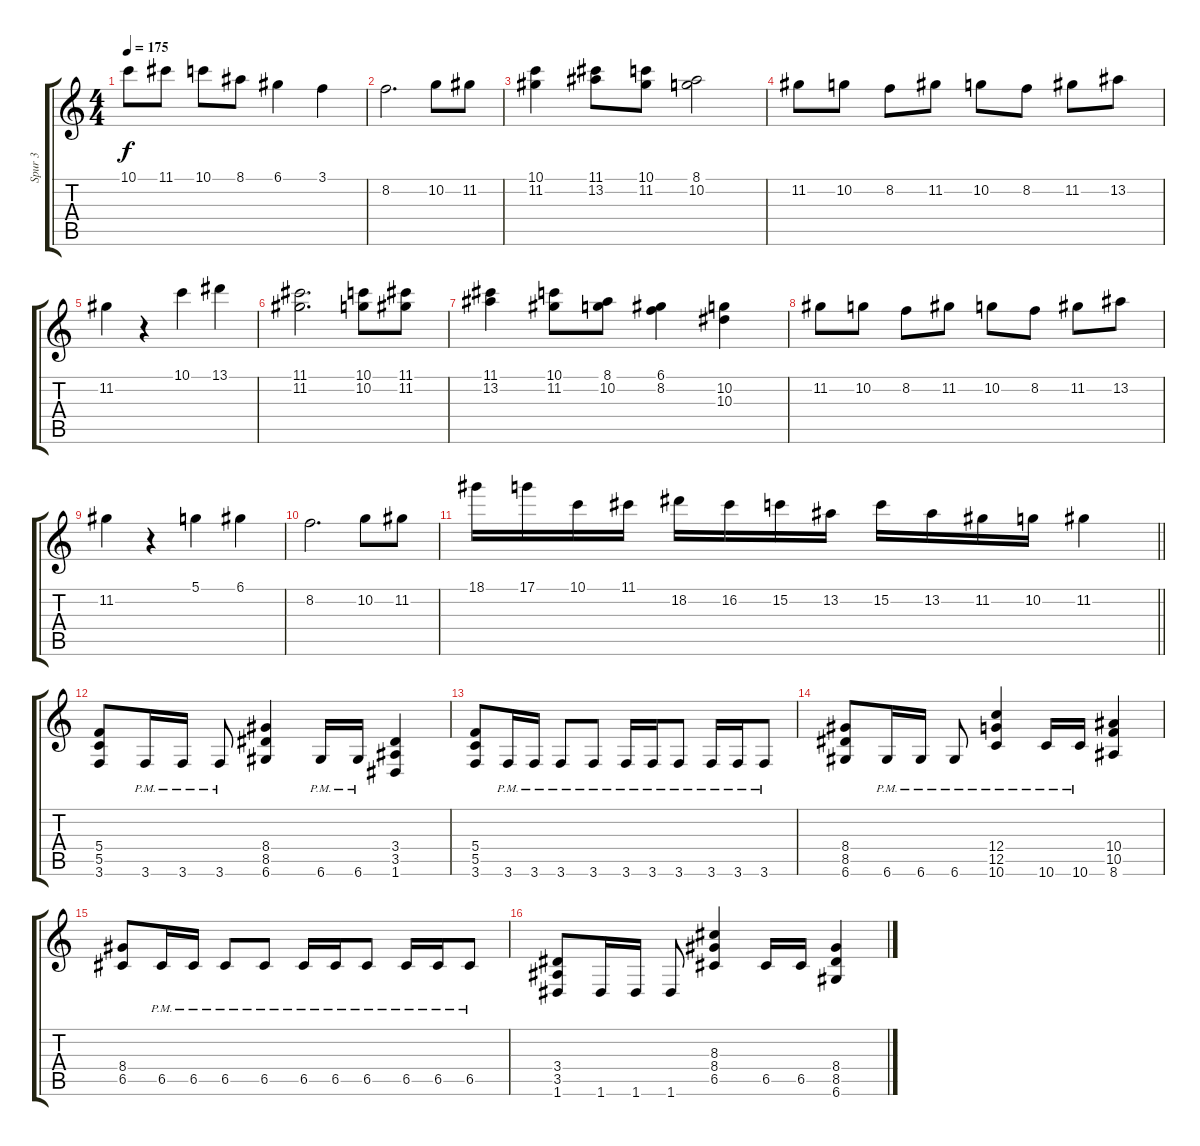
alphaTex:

\track ("Spur 3" "Spur 3") {instrument distortionguitar}
\staff {score tabs}
\tuning (D4 A3 F3 C3 G2 D2) {hide}
\ts (4 4)
\tempo 175
\clef g2
\ks c
10.1.8{dy f} 11.1.8 10.1.8 8.1.8 6.1.4 3.1.4 |
8.2.2{d} 10.2.8 11.2.8 |
(10.1 11.2).4 (11.1 13.2).8 (10.1 11.2).8 (8.1 10.2).2 |
11.2.8 10.2.8 8.2.8 11.2.8 10.2.8 8.2.8 11.2.8 13.2.8 |
11.2.4 r.4 10.1.4 13.1.4 |
(11.1 11.2).2{d} (10.1 10.2).8 (11.1 11.2).8 |
(11.1 13.2).4 (10.1 11.2).8 (8.1 10.2).8 (6.1 8.2).4 (10.2 10.3).4 |
11.2.8 10.2.8 8.2.8 11.2.8 10.2.8 8.2.8 11.2.8 13.2.8 |
11.2.4 r.4 5.1.4 6.1.4 |
8.2.2{d} 10.2.8 11.2.8 |
\barLineRight lightlight
18.1.16 17.1.16 10.1.16 11.1.16 18.2.16 16.2.16 15.2.16 13.2.16 15.2.16 13.2.16 11.2.16 10.2.16 11.2.4 |
(5.4 5.5 3.6).8 3.6{pm}.16 3.6{pm}.16 3.6{pm}.8 (8.4 8.5 6.6).4 6.6{pm}.16 6.6{pm}.16 (3.4 3.5 1.6).4 |
(5.4 5.5 3.6).8 3.6{pm}.16 3.6{pm}.16 3.6{pm}.8 3.6{pm}.8 3.6{pm}.16 3.6{pm}.16 3.6{pm}.8 3.6{pm}.16 3.6{pm}.16 3.6{pm}.8 |
(8.4 8.5 6.6).8 6.6{pm}.16 6.6{pm}.16 6.6{pm}.8 (12.4 12.5 10.6{pm}).4 10.6{pm}.16 10.6{pm}.16 (10.4 10.5 8.6).4 |
(8.4 6.5).8 6.5{pm}.16 6.5{pm}.16 6.5{pm}.8 6.5{pm}.8 6.5{pm}.16 6.5{pm}.16 6.5{pm}.8 6.5{pm}.16 6.5{pm}.16 6.5{pm}.8 |
(3.4 3.5 1.6).8 1.6.16 1.6.16 1.6.8 (8.3 8.4 6.5).4 6.5.16 6.5.16 (8.4 8.5 6.6).4
